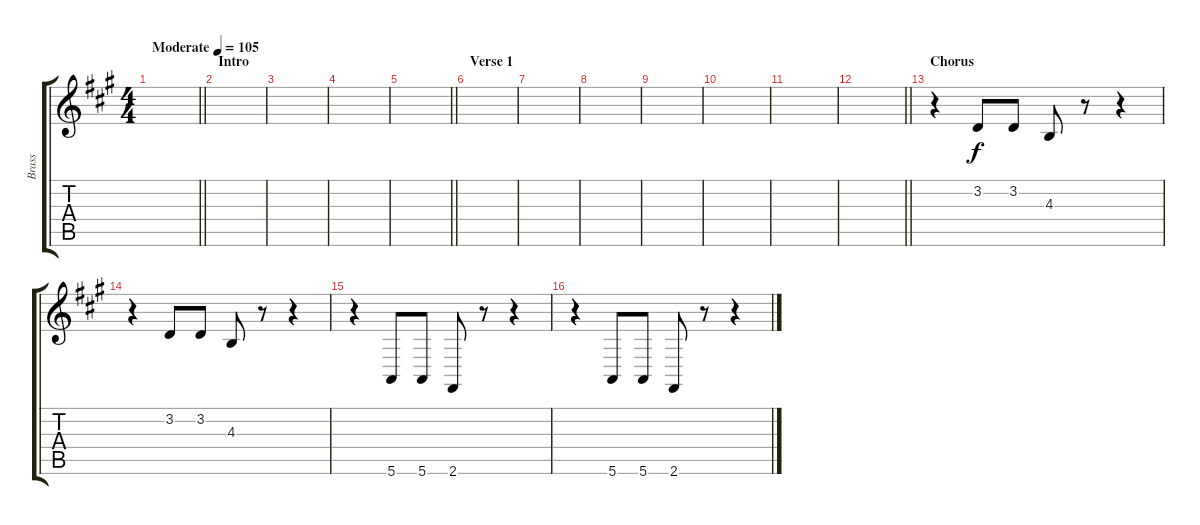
\track ("Brass" "Brass") {instrument trumpet}
\staff {score tabs}
\tuning (E4 B3 G3 D3 A2 E2) {hide}
\ts (4 4)
\tempo (105 "Moderate")
\clef g2
\barLineRight lightlight
\ks a
|
\section ("" "Intro")
|
|
|
\barLineRight lightlight
|
\section ("" "Verse 1")
|
|
|
|
|
|
\barLineRight lightlight
|
\section ("" "Chorus")
r.4 3.2.8{beam merge} 3.2.8 4.3.8{beam merge} r.8 r.4 |
r.4 3.2.8{beam merge} 3.2.8 4.3.8{beam merge} r.8 r.4 |
r.4 5.6.8{beam merge} 5.6.8 2.6.8{beam merge} r.8 r.4 |
r.4 5.6.8{beam merge} 5.6.8 2.6.8{beam merge} r.8 r.4
